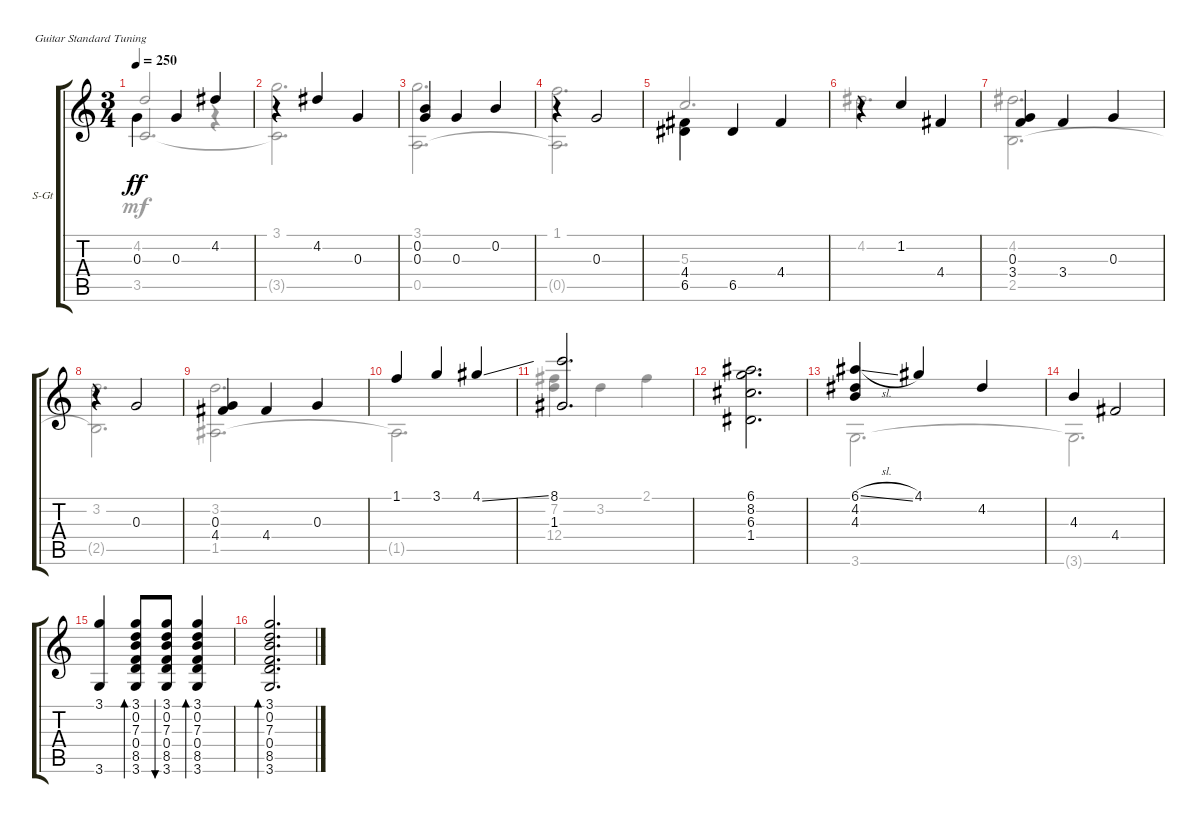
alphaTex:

\defaultSystemsLayout 4
\bracketExtendMode groupsimilarinstruments
\firstSystemTrackNameOrientation horizontal
\otherSystemsTrackNameOrientation horizontal
\track ("Steel Guitar" "S-Gt") {instrument acousticguitarsteel}
\staff {score tabs}
\tuning (E4 B3 G3 D3 A2 E2)
\voice
\ts (3 4)
\tempo 250
\clef g2
\ks c
0.3.4{dy ff beam invert} 0.3.4 4.2.4 |
r.4 4.2.4 0.3.4 |
(0.2 0.3).4 0.3.4 0.2.4 |
r.4 0.3.2 |
(4.4 6.5).4{beam invert} 6.5.4 4.4.4 |
r.4 1.2.4 4.4.4 |
(3.4 0.3).4 3.4.4 0.3.4 |
r.4 0.3.2 |
(4.4 0.3).4 4.4.4 0.3.4 |
1.1.4 3.1.4 4.1{ss}.4 |
(8.1 1.3).2{d} |
(6.1 8.2 6.3 1.4).2{d} |
(6.1{sl} 4.2 4.3).4 4.1.4 4.2.4 |
4.3.4 4.4.2 |
(3.1 3.6).4 (3.6 0.4 8.5 0.2 7.3 3.1).8{bd 114} (3.6 0.4 8.5 0.2 7.3 3.1).8{bu 114} (3.6 0.4 8.5 0.2 7.3 3.1).4{bd 114} |
(3.6 0.4 8.5 0.2 7.3 3.1).2{d bd 113}
\voice
\clef g2
\ottava regular
\simile none
\ks c
3.5.2{d dy ff beam invert} |
(3.5{t} 3.1).2{d} |
(0.5 3.1).2{d} |
(0.5{t} 1.1).2{d} |
5.3.2{d beam invert} |
4.2.2{d} |
(4.2 2.5).2{d} |
(2.5{t} 3.2).2{d} |
(3.2 1.5).2{d} |
1.5{t}.2{d} |
(7.2 12.4).4 3.2.4 2.1.4 |
|
3.6.2{d} |
3.6{t}.2{d} |
|
\voice
\clef g2
\ottava regular
\simile none
\ks c
4.2.2{dy mf beam invert} r.4 |
|
|
|
|
|
|
|
|
|
|
|
|
|
|
